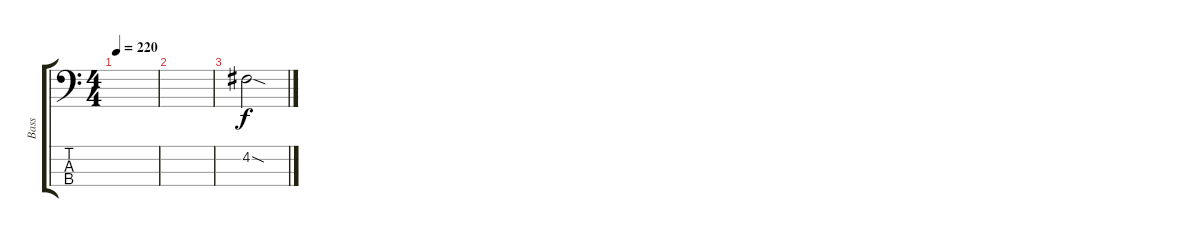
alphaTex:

\track ("Bass" "Bass") {instrument electricbassfinger}
\staff {score tabs}
\tuning (G2 D2 A1 E1) {hide}
\ts (4 4)
\tempo 220
\clef f4
\ks c
|
|
4.2{sod}.2
